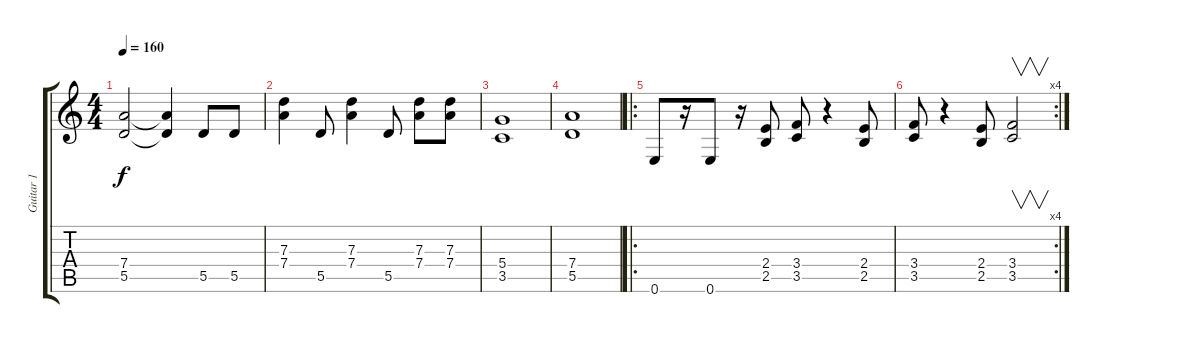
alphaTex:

\track ("Guitar 1" "Guitar 1") {instrument overdrivenguitar}
\staff {score tabs}
\tuning (E4 B3 G3 D3 A2 E2) {hide}
\ts (4 4)
\tempo 160
\clef g2
\ks c
(7.4 5.5).2{dy f} (7.4{t} 5.5{t}).4 5.5.8 5.5.8 |
(7.3 7.4).4 5.5.8 (7.3 7.4).4 5.5.8 (7.3 7.4).8 (7.3 7.4).8 |
(5.4 3.5).1 |
(7.4 5.5).1 |
\ro
0.6.8 r.16 0.6.8 r.16 (2.4 2.5).8 (3.4 3.5).8 r.4 (2.4 2.5).8 |
\rc 4
(3.4 3.5).8 r.4 (2.4 2.5).8 (3.4 3.5).2{v}
